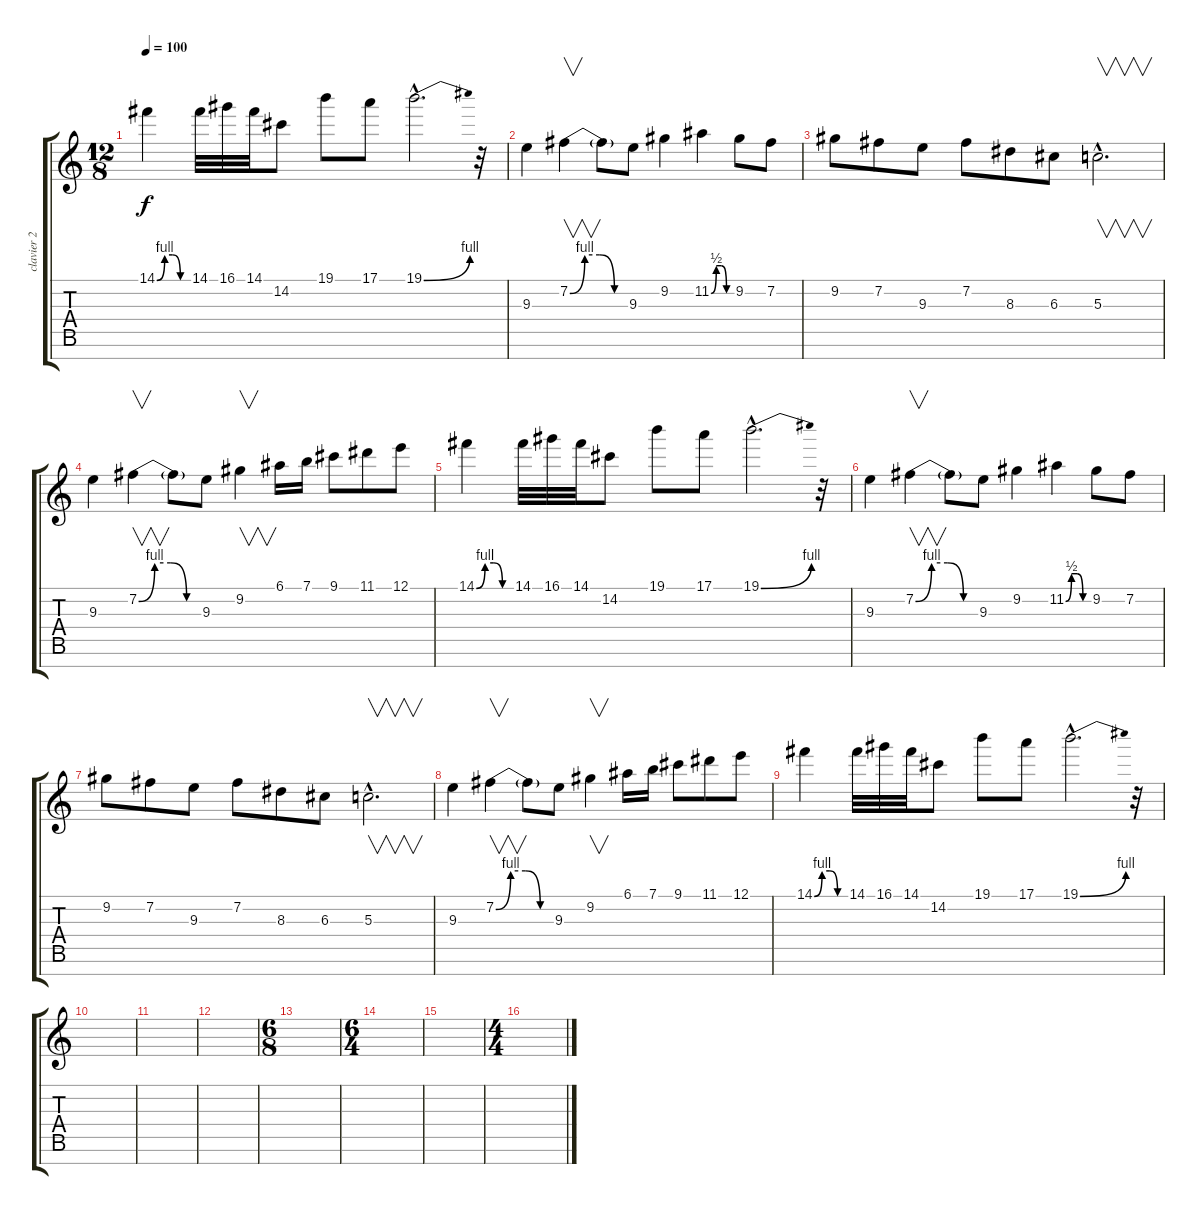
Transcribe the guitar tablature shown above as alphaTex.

\track ("clavier 2" "clavier 2") {instrument distortionguitar}
\staff {score tabs}
\tuning (E4 B3 G3 D3 A2 E2 B1) {hide}
\ts (12 8)
\tempo 100
\clef g2
\ks c
14.1{be (custom 0 0 15 4 30 4 45 0 60 0)}.4{dy f} 14.1.32 16.1.32 14.1.32 14.2.8 19.1.8 17.1.8 19.1{be (bend 0 0 60 4) hac}.2{d} r.32 |
9.3.4{volume 16 balance 0 instrument distortionguitar} 7.2{be (custom 0 0 15 4 30 4 45 0 60 0)}.4{v} 7.2{t}.8 9.3.8 9.2.4 11.2{be (custom 0 0 15 2 30 2 45 0 60 0)}.4 9.2.8 7.2.8 |
9.2.8 7.2.8 9.3.8 7.2.8 8.3.8 6.3.8 5.3{hac}.2{v d} |
9.3.4 7.2{be (custom 0 0 15 4 30 4 45 0 60 0)}.4{v} 7.2{t}.8 9.3.8 9.2.4{v} 6.1.16 7.1.16 9.1.8 11.1.8 12.1.8 |
14.1{be (custom 0 0 15 4 30 4 45 0 60 0)}.4 14.1.32 16.1.32 14.1.32 14.2.8 19.1.8 17.1.8 19.1{be (bend 0 0 60 4) hac}.2{d} r.32 |
9.3.4{volume 16 balance 0 instrument distortionguitar} 7.2{be (custom 0 0 15 4 30 4 45 0 60 0)}.4{v} 7.2{t}.8 9.3.8 9.2.4 11.2{be (custom 0 0 15 2 30 2 45 0 60 0)}.4 9.2.8 7.2.8 |
9.2.8 7.2.8 9.3.8 7.2.8 8.3.8 6.3.8 5.3{hac}.2{v d} |
9.3.4 7.2{be (custom 0 0 15 4 30 4 45 0 60 0)}.4{v} 7.2{t}.8 9.3.8 9.2.4{v} 6.1.16 7.1.16 9.1.8 11.1.8 12.1.8 |
14.1{be (custom 0 0 15 4 30 4 45 0 60 0)}.4 14.1.32 16.1.32 14.1.32 14.2.8 19.1.8 17.1.8 19.1{be (bend 0 0 60 4) hac}.2{d} r.32 |
|
|
|
\ts (6 8)
|
\ts (6 4)
|
|
\ts (4 4)
